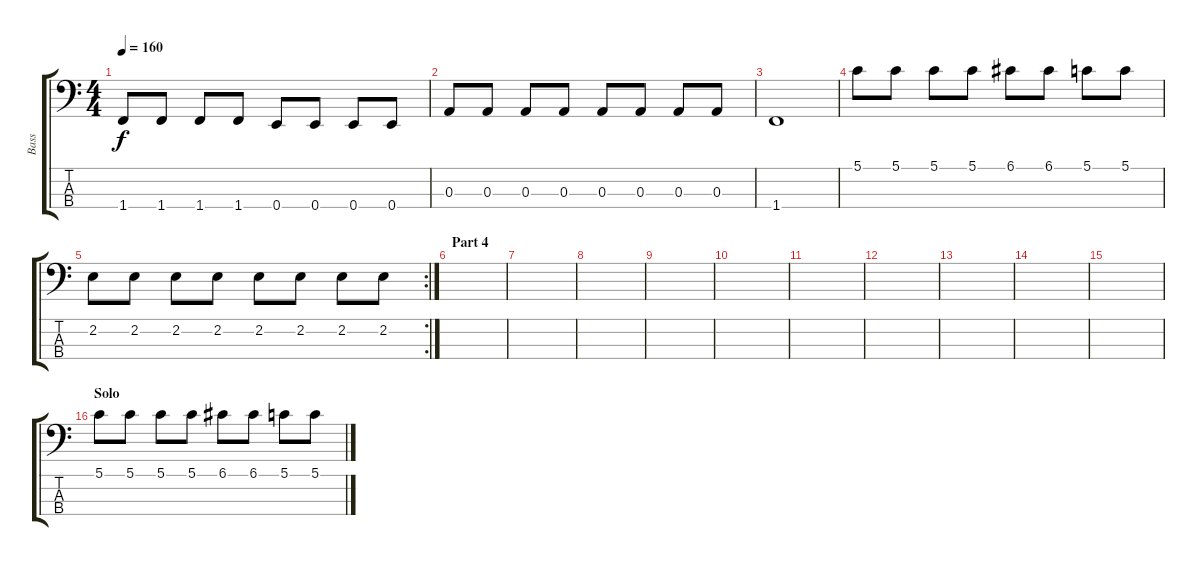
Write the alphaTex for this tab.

\track ("Bass" "Bass") {instrument electricbassfinger}
\staff {score tabs}
\tuning (G2 D2 A1 E1) {hide}
\ts (4 4)
\tempo 160
\clef f4
\ks c
1.4.8{dy f} 1.4.8 1.4.8 1.4.8 0.4.8 0.4.8 0.4.8 0.4.8 |
0.3.8 0.3.8 0.3.8 0.3.8 0.3.8 0.3.8 0.3.8 0.3.8 |
1.4.1 |
5.1.8 5.1.8 5.1.8 5.1.8 6.1.8 6.1.8 5.1.8 5.1.8 |
\rc 2
2.2.8 2.2.8 2.2.8 2.2.8 2.2.8 2.2.8 2.2.8 2.2.8 |
\section ("" "Part 4")
|
|
|
|
|
|
|
|
|
|
\section ("" "Solo")
5.1.8 5.1.8 5.1.8 5.1.8 6.1.8 6.1.8 5.1.8 5.1.8
